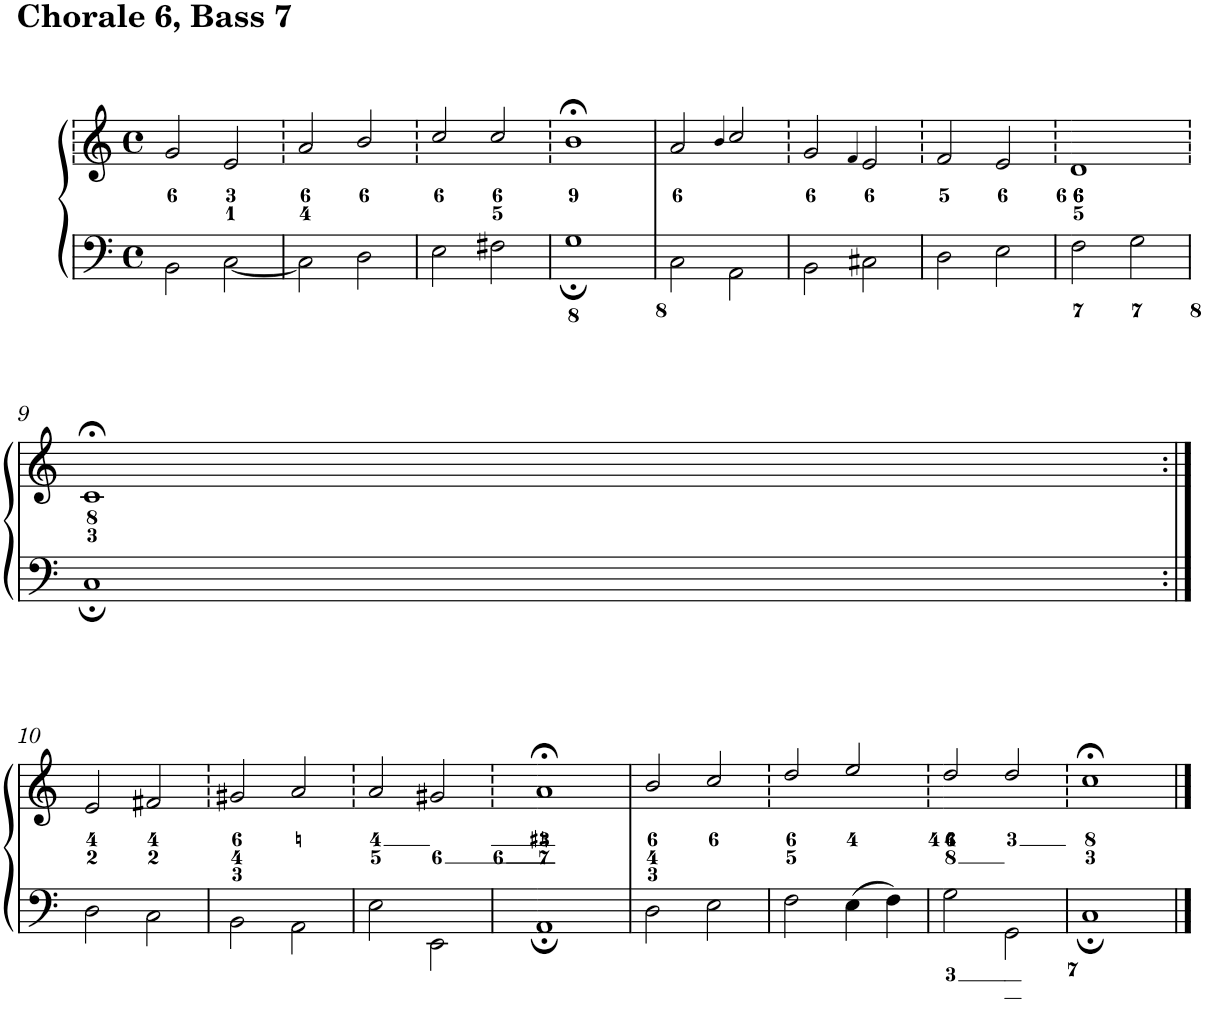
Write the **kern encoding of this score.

**kern	**kern
*part1	*part1
*staff2	*staff1
*I"Piano	*
*I'Pno.	*
*clefF4	*clefG2
*k[]	*k[]
*M4/4	*M4/4
*met(c)	*met(c)
=1	=1
2BB\	2g/
[<2C\	2e/
=2	=2
2C\]	2a/
2D\	2b/
=3	=3
2E\	2cc/
2F#X\	2cc/
=4	=4
1G;	1b;<
=5	=5
2C\	2a/
.	4qb/
2AA\	2cc/
=6	=6
2BB\	2g/
.	4qf/
2C#X\	2e/
=7	=7
2D\	2f/
2E\	2e/
=8	=8
2F\	1d
2G\	.
!!LO:LB:g=z
=9	=9
1C;	1c;<
!!LO:LB:g=z
=10:|!	=10:|!
2D\	2e/
2C\	2f#X/
=11	=11
2BB\	2g#X/
2AA\	2a/
=12	=12
2E\	2a/
2EE\	2g#X/
=13	=13
1AA;	1a;<
=14	=14
2D\	2b/
2E\	2cc/
=15	=15
2F\	2dd/
4E\	2ee/
4F\	.
=16	=16
2G\	2dd/
2GG\	2dd/
=17	=17
1C;	1cc;<
==	==
*-	*-
